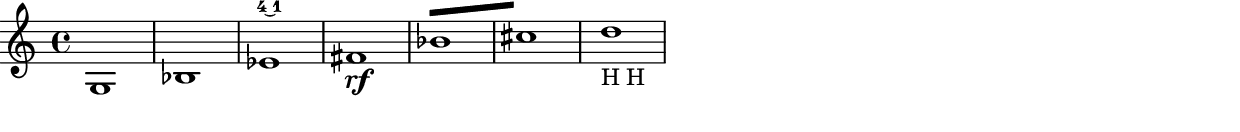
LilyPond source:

%% Generated by lilypond-book
%% Options: [exampleindent=10.16\mm,indent=0\mm,line-width=160\mm,paper-height=845.047\pt,paper-width=597.508\pt,papersize='(cons (* 597.508 pt) (* 845.047 pt)),quote]
\include "lilypond-book-preamble.ly"


% ****************************************************************
% Start cut-&-pastable-section
% ****************************************************************

#(ly:set-option 'eps-box-padding 3.000000)



\paper {
  #(set-paper-size '(cons (* 597.508 pt) (* 845.047 pt)))
  indent = 0\mm
  line-width = 160\mm
  % offset the left padding, also add 1mm as lilypond creates cropped
  % images with a little space on the right
  line-width = #(- line-width (* mm  3.000000) (* mm 1))
  line-width = 160\mm - 2.0 * 10.16\mm
  % offset the left padding, also add 1mm as lilypond creates cropped
  % images with a little space on the right
  line-width = #(- line-width (* mm  3.000000) (* mm 1))
}

\layout {
  
}




% ****************************************************************
% ly snippet:
% ****************************************************************
\sourcefileline 1711
\relative {
  g1 bes
  ees\finger \markup \tied-lyric "4~1"
  fis_\markup { \dynamic rf }
  bes^\markup {
    \beam #8 #0.1 #0.5
  }
  cis
  d-\markup {
    \markalphabet #8
    \markletter #8
  }
}


% ****************************************************************
% end ly snippet
% ****************************************************************
